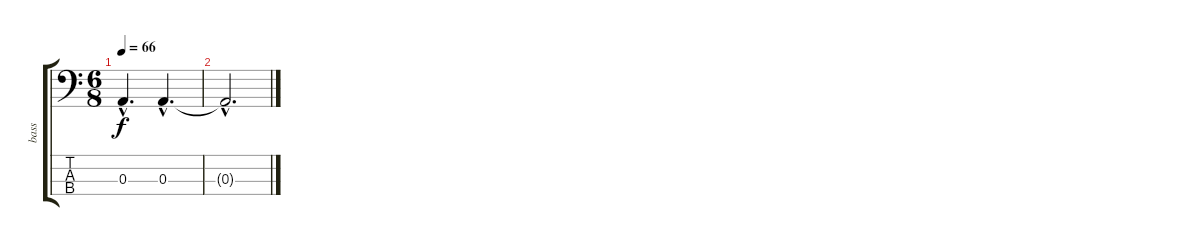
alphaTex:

\track ("bass" "bass") {instrument electricbassfinger}
\staff {score tabs}
\tuning (G2 D2 A1 E1) {hide}
\ts (6 8)
\tempo 66
\clef f4
\ks c
0.3{hac}.4{d dy f} 0.3{hac}.4{d} |
0.3{hac t}.2{d}
